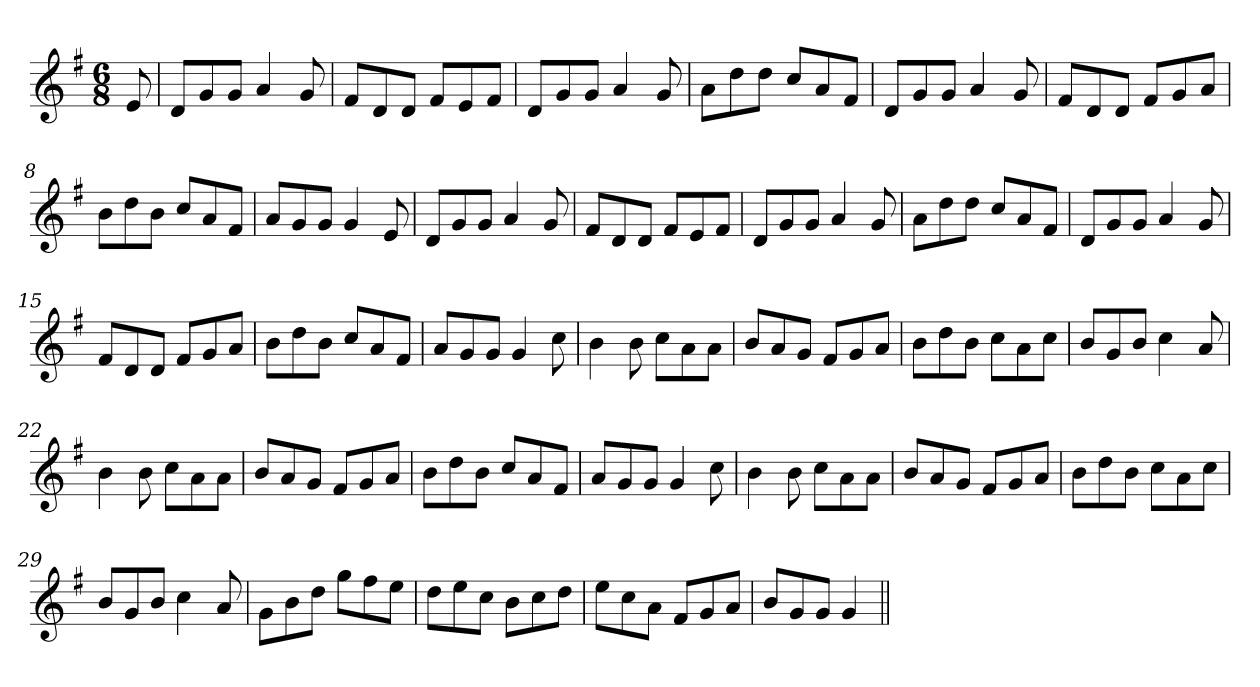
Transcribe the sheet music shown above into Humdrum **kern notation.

**kern
*part1
*staff1
*clefG2
*k[f#]
*G:
*M6/8
=1
8e/
=2
8d/L
8g/
8g/J
4a/
8g/
=3
8f#/L
8d/
8d/J
8f#/L
8e/
8f#/J
=4
8d/L
8g/
8g/J
4a/
8g/
=5
8a\L
8dd\
8dd\J
8cc/L
8a/
8f#/J
=6
8d/L
8g/
8g/J
4a/
8g/
=7
8f#/L
8d/
8d/J
8f#/L
8g/
8a/J
=8
8b\L
8dd\
8b\J
8cc/L
8a/
8f#/J
!!LO:LB:g=z
=9
8a/L
8g/
8g/J
4g/
8e/
=10
8d/L
8g/
8g/J
4a/
8g/
=11
8f#/L
8d/
8d/J
8f#/L
8e/
8f#/J
=12
8d/L
8g/
8g/J
4a/
8g/
=13
8a\L
8dd\
8dd\J
8cc/L
8a/
8f#/J
=14
8d/L
8g/
8g/J
4a/
8g/
=15
8f#/L
8d/
8d/J
8f#/L
8g/
8a/J
=16
8b\L
8dd\
8b\J
8cc/L
8a/
8f#/J
!!LO:LB:g=z
=17
8a/L
8g/
8g/J
4g/
8cc\
=18
4b\
8b\
8cc\L
8a\
8a\J
=19
8b/L
8a/
8g/J
8f#/L
8g/
8a/J
=20
8b\L
8dd\
8b\J
8cc\L
8a\
8cc\J
=21
8b/L
8g/
8b/J
4cc\
8a/
=22
4b\
8b\
8cc\L
8a\
8a\J
=23
8b/L
8a/
8g/J
8f#/L
8g/
8a/J
=24
8b\L
8dd\
8b\J
8cc/L
8a/
8f#/J
!!LO:LB:g=z
=25
8a/L
8g/
8g/J
4g/
8cc\
=26
4b\
8b\
8cc\L
8a\
8a\J
=27
8b/L
8a/
8g/J
8f#/L
8g/
8a/J
=28
8b\L
8dd\
8b\J
8cc\L
8a\
8cc\J
=29
8b/L
8g/
8b/J
4cc\
8a/
=30
8g\L
8b\
8dd\J
8gg\L
8ff#\
8ee\J
=31
8dd\L
8ee\
8cc\J
8b\L
8cc\
8dd\J
=32
8ee\L
8cc\
8a\J
8f#/L
8g/
8a/J
!!LO:LB:g=z
=33
8b/L
8g/
8g/J
4g/
=||
*-
